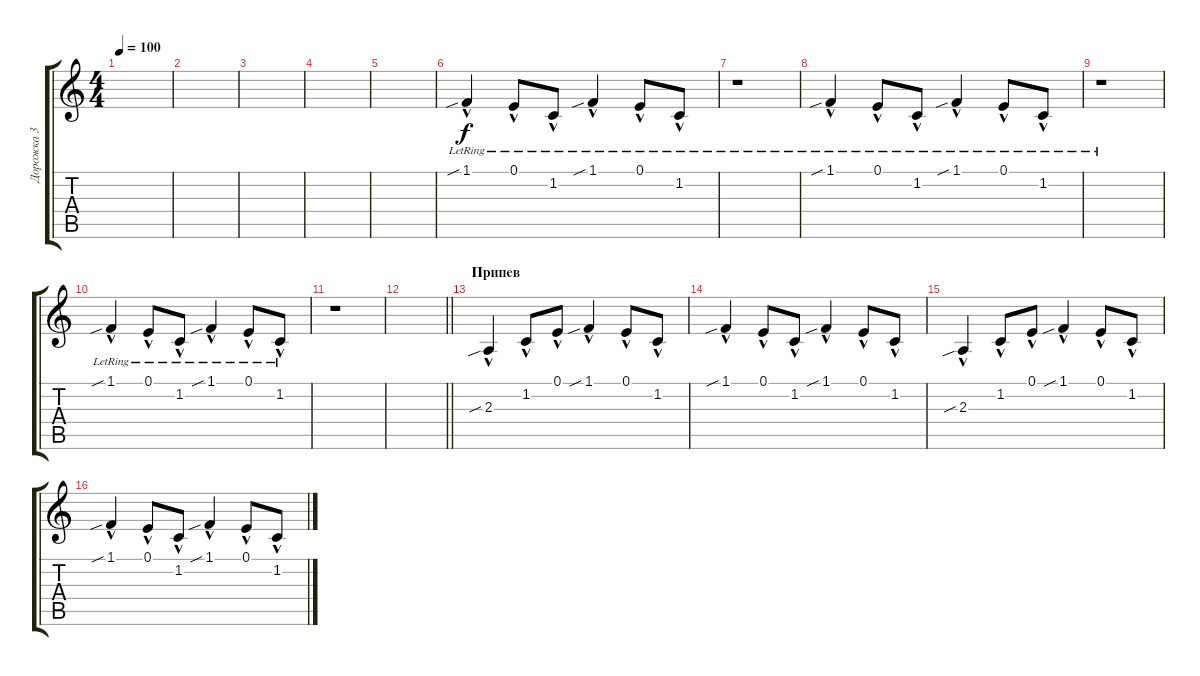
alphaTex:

\track ("Дорожка 3" "Дорожка 3") {instrument lead1square}
\staff {score tabs}
\tuning (E4 B3 G3 D3 A2 E2) {hide}
\ts (4 4)
\tempo 100
\clef g2
\ks c
|
|
|
|
|
1.1{sib hac lr}.4{volume 11 instrument synthvoice} 0.1{hac lr}.8 1.2{hac lr}.8 1.1{sib hac lr}.4 0.1{hac lr}.8 1.2{hac lr}.8 |
r.1 |
1.1{sib hac lr}.4 0.1{hac lr}.8 1.2{hac lr}.8 1.1{sib hac lr}.4 0.1{hac lr}.8 1.2{hac lr}.8 |
r.1 |
1.1{sib hac lr}.4 0.1{hac lr}.8 1.2{hac lr}.8 1.1{sib hac lr}.4 0.1{hac lr}.8 1.2{hac lr}.8 |
r.1 |
\barLineRight lightlight
|
\section ("" "Припев")
2.3{sib hac}.4{volume 15 instrument lead1square} 1.2{hac}.8 0.1{hac}.8 1.1{sib hac}.4 0.1{hac}.8 1.2{hac}.8 |
1.1{sib hac}.4 0.1{hac}.8 1.2{hac}.8 1.1{sib hac}.4 0.1{hac}.8 1.2{hac}.8 |
2.3{sib hac}.4 1.2{hac}.8 0.1{hac}.8 1.1{sib hac}.4 0.1{hac}.8 1.2{hac}.8 |
1.1{sib hac}.4 0.1{hac}.8 1.2{hac}.8 1.1{sib hac}.4 0.1{hac}.8 1.2{hac}.8
